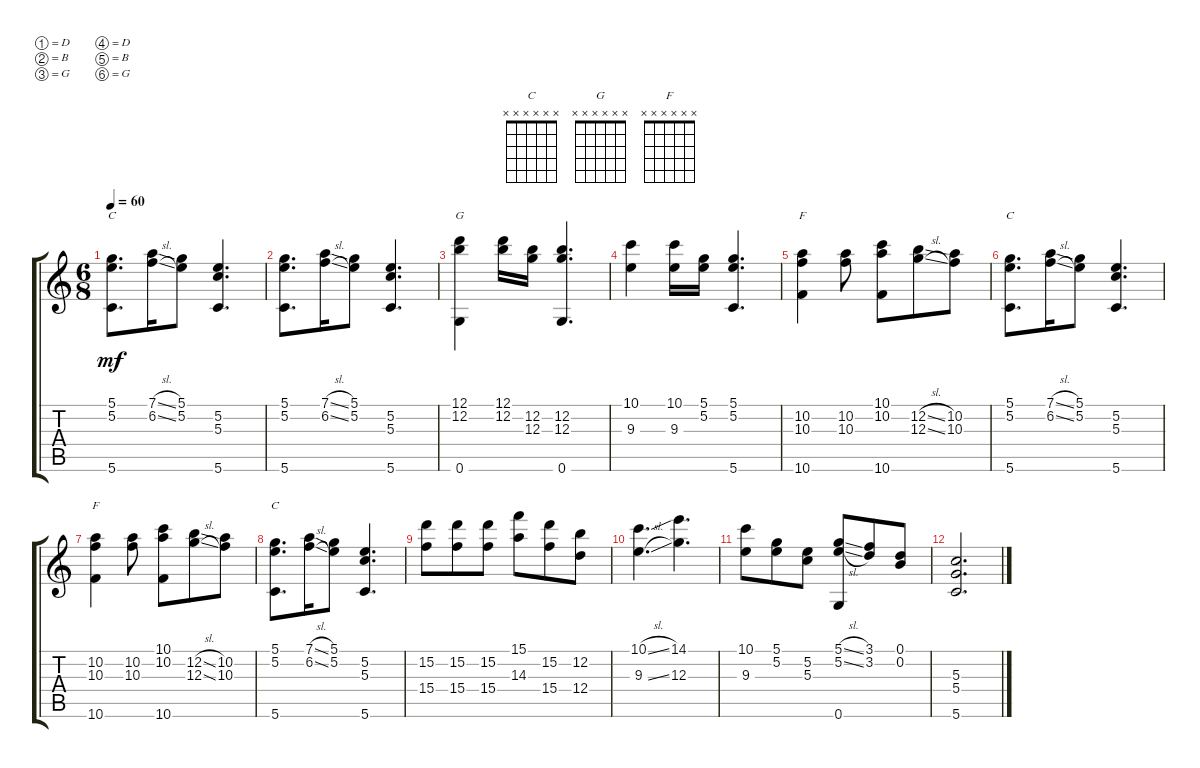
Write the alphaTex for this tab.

\defaultSystemsLayout 4
\bracketExtendMode groupsimilarinstruments
\singleTrackTrackNamePolicy hidden
\multiTrackTrackNamePolicy hidden
\otherSystemsTrackNameOrientation horizontal
\track ("Dobro Arranged" "DA") {instrument acousticguitarsteel}
\staff {score tabs}
\tuning (D4 B3 G3 D3 B2 G2)
\chord ("C" x x x x x x)
\chord ("G" x x x x x x)
\chord ("F" x x x x x x)
\ts (6 8)
\tempo 60
\clef g2
\ks c
(5.1 5.2 5.6).8{d ch "C" dy mf instrument acousticguitarsteel} (7.1{sl} 6.2{sl}).16 (5.1 5.2).8 (5.2 5.3 5.6).4{d} |
(5.1 5.2 5.6).8{d} (7.1{sl} 6.2{sl}).16 (5.1 5.2).8 (5.2 5.3 5.6).4{d} |
(12.1 12.2 0.6).4{ch "G"} (12.1 12.2).16 (12.2 12.3).16 (12.2 12.3 0.6).4{d} |
(10.1 9.3).4 (10.1 9.3).16 (5.1 5.2).16 (5.1 5.2 5.6).4{d} |
(10.2 10.3 10.6).4{ch "F"} (10.2 10.3).8 (10.1 10.2 10.6).8 (12.2{sl} 12.3{sl}).8 (10.2 10.3).8 |
(5.1 5.2 5.6).8{d ch "C"} (7.1{sl} 6.2{sl}).16 (5.1 5.2).8 (5.2 5.3 5.6).4{d} |
(10.2 10.3 10.6).4{ch "F"} (10.2 10.3).8 (10.1 10.2 10.6).8 (12.2{sl} 12.3{sl}).8 (10.2 10.3).8 |
(5.1 5.2 5.6).8{d ch "C"} (7.1{sl} 6.2{sl}).16 (5.1 5.2).8 (5.2 5.3 5.6).4{d} |
(15.2 15.4).8 (15.2 15.4).8 (15.2 15.4).8 (15.1 14.3).8 (15.2 15.4).8 (12.2 12.4).8 |
(10.1{sl} 9.3{sl}).4{d} (14.1 12.3).4{d} |
(10.1 9.3).8 (5.1 5.2).8 (5.2 5.3).8 (5.1{sl} 5.2{sl} 0.6).8 (3.1 3.2).8 (0.1 0.2).8 |
(5.3 5.4 5.6).2{d}
